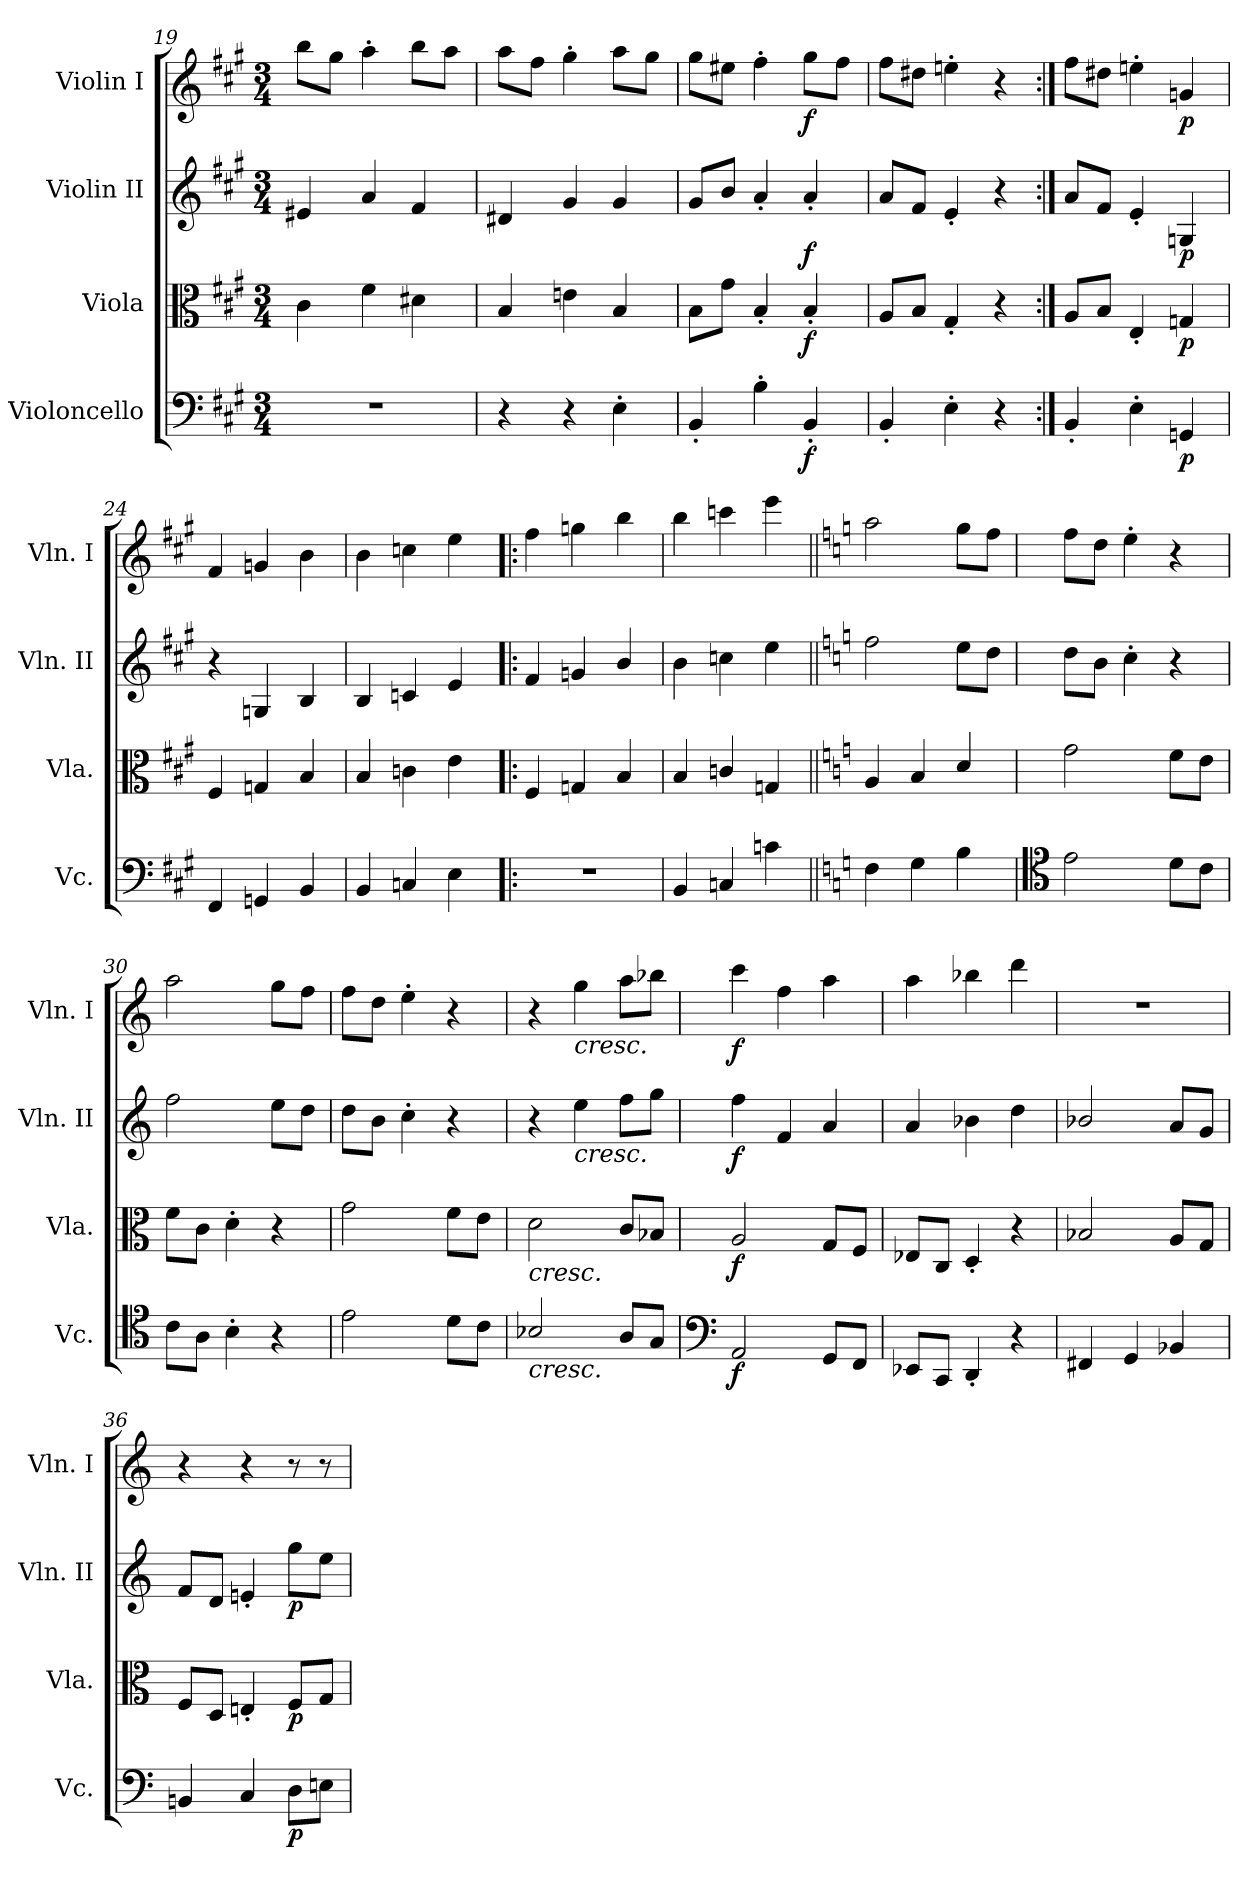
**kern	**dynam	**kern	**dynam	**kern	**dynam	**kern	**dynam
*part4	*part4	*part3	*part3	*part2	*part2	*part1	*part1
*staff4	*staff4	*staff3	*staff3	*staff2	*staff2	*staff1	*staff1
*I"Violoncello	*	*I"Viola	*	*I"Violin II	*	*I"Violin I	*
*I'Vc.	*	*I'Vla.	*	*I'Vln. II	*	*I'Vln. I	*
*clefF4	*	*clefC3	*	*clefG2	*	*clefG2	*
*k[f#c#g#]	*	*k[f#c#g#]	*	*k[f#c#g#]	*	*k[f#c#g#]	*
*M3/4	*	*M3/4	*	*M3/4	*	*M3/4	*
=19	=19	=19	=19	=19	=19	=19	=19
2.r	.	4c#\	.	4e#X/	.	8bb\L	.
.	.	.	.	.	.	8gg#\J	.
.	.	4f#\	.	4a/	.	4aa'\	.
.	.	4d#X\	.	4f#/	.	8bb\L	.
.	.	.	.	.	.	8aa\J	.
=20	=20	=20	=20	=20	=20	=20	=20
4r	.	4B/	.	4d#X/	.	8aa\L	.
.	.	.	.	.	.	8ff#\J	.
4r	.	4en\	.	4g#/	.	4gg#'\	.
4E'\	.	4B/	.	4g#/	.	8aa\L	.
.	.	.	.	.	.	8gg#\J	.
!!LO:PB:g=z
=21	=21	=21	=21	=21	=21	=21	=21
4BB'/	.	8B\L	.	8g#/L	.	8gg#\L	.
.	.	8g#\J	.	8b/J	.	8ee#X\J	.
4B'\	.	4B'/	.	4a'/	.	4ff#'\	.
!	!LO:DY:b	!	!LO:DY:b	!	!LO:DY:b	!	!LO:DY:b
4BB'/	f	4B'/	f	4a'/	f	8gg#\L	f
.	.	.	.	.	.	8ff#\J	.
=22	=22	=22	=22	=22	=22	=22	=22
4BB'/	.	8A/L	.	8a/L	.	8ff#\L	.
.	.	8B/J	.	8f#/J	.	8dd#X\J	.
4E'\	.	4G#'/	.	4e'/	.	4een'\	.
4r	.	4r	.	4r	.	4r	.
=23:|!	=23:|!	=23:|!	=23:|!	=23:|!	=23:|!	=23:|!	=23:|!
4BB'/	.	8A/L	.	8a/L	.	8ff#\L	.
.	.	8B/J	.	8f#/J	.	8dd#X\J	.
4E'\	.	4E'/	.	4e'/	.	4een'\	.
!	!LO:DY:b	!	!LO:DY:b	!	!LO:DY:b	!	!LO:DY:b
4GGn/	p	4Gn/	p	4Gn/	p	4gn/	p
=24	=24	=24	=24	=24	=24	=24	=24
4FF#/	.	4F#/	.	4r	.	4f#/	.
4GGn/	.	4Gn/	.	4Gn/	.	4gn/	.
4BB/	.	4B/	.	4B/	.	4b\	.
=25	=25	=25	=25	=25	=25	=25	=25
4BB/	.	4B/	.	4B/	.	4b\	.
4Cn/	.	4cn\	.	4cn/	.	4ccn\	.
4E\	.	4e\	.	4e/	.	4ee\	.
=26!|:	=26!|:	=26!|:	=26!|:	=26!|:	=26!|:	=26!|:	=26!|:
2.r	.	4F#/	.	4f#/	.	4ff#\	.
.	.	4Gn/	.	4gn/	.	4ggn\	.
.	.	4B/	.	4b/	.	4bb\	.
=27	=27	=27	=27	=27	=27	=27	=27
4BB/	.	4B/	.	4b\	.	4bb\	.
4Cn/	.	4cn/	.	4ccn\	.	4cccn\	.
4cn\	.	4Gn/	.	4ee\	.	4eee\	.
!!LO:PB:g=z
=28||	=28||	=28||	=28||	=28||	=28||	=28||	=28||
*k[]	*	*k[]	*	*k[]	*	*k[]	*
4F\	.	4A/	.	2ff\	.	2aa\	.
4G\	.	4B/	.	.	.	.	.
4B\	.	4d/	.	8ee\L	.	8gg\L	.
.	.	.	.	8dd\J	.	8ff\J	.
=29	=29	=29	=29	=29	=29	=29	=29
*clefC4	*	*	*	*	*	*	*
2e\	.	2g\	.	8dd\L	.	8ff\L	.
.	.	.	.	8b\J	.	8dd\J	.
.	.	.	.	4cc'\	.	4ee'\	.
8d\L	.	8f\L	.	4r	.	4r	.
8c\J	.	8e\J	.	.	.	.	.
=30	=30	=30	=30	=30	=30	=30	=30
8c\L	.	8f\L	.	2ff\	.	2aa\	.
8A\J	.	8c\J	.	.	.	.	.
4B'\	.	4d'\	.	.	.	.	.
4r	.	4r	.	8ee\L	.	8gg\L	.
.	.	.	.	8dd\J	.	8ff\J	.
=31	=31	=31	=31	=31	=31	=31	=31
2e\	.	2g\	.	8dd\L	.	8ff\L	.
.	.	.	.	8b\J	.	8dd\J	.
.	.	.	.	4cc'\	.	4ee'\	.
8d\L	.	8f\L	.	4r	.	4r	.
8c\J	.	8e\J	.	.	.	.	.
=32	=32	=32	=32	=32	=32	=32	=32
!	!	!LO:TX:b:i:t=cresc.	!	!	!	!	!
!LO:TX:b:i:t=cresc.	!	!	!	!	!	!	!
2B-X/	.	2d\	.	4r	.	4r	.
!	!	!	!	!	!	!LO:TX:b:i:t=cresc.	!
!	!	!	!	!LO:TX:b:i:t=cresc.	!	!	!
.	.	.	.	4ee\	.	4gg\	.
8A/L	.	8c/L	.	8ff\L	.	8aa\L	.
8G/J	.	8B-X/J	.	8gg\J	.	8bb-X\J	.
=33	=33	=33	=33	=33	=33	=33	=33
*clefF4	*	*	*	*	*	*	*
!	!LO:DY:b	!	!LO:DY:b	!	!LO:DY:b	!	!LO:DY:b
2AA/	f	2A/	f	4ff\	f	4ccc\	f
.	.	.	.	4f/	.	4ff\	.
8GG/L	.	8G/L	.	4a/	.	4aa\	.
8FF/J	.	8F/J	.	.	.	.	.
!!LO:LB:g=z
=34	=34	=34	=34	=34	=34	=34	=34
8EE-X/L	.	8E-X/L	.	4a/	.	4aa\	.
8CC/J	.	8C/J	.	.	.	.	.
4DD'/	.	4D'/	.	4b-X\	.	4bb-X\	.
4r	.	4r	.	4dd\	.	4ddd\	.
=35	=35	=35	=35	=35	=35	=35	=35
4FF#X/	.	2B-X/	.	2b-X/	.	2.r	.
4GG/	.	.	.	.	.	.	.
4BB-X/	.	8A/L	.	8a/L	.	.	.
.	.	8G/J	.	8g/J	.	.	.
=36	=36	=36	=36	=36	=36	=36	=36
4BBn/	.	8F/L	.	8f/L	.	4r	.
.	.	8D/J	.	8d/J	.	.	.
4C/	.	4En'/	.	4en'/	.	4r	.
!	!LO:DY:b	!	!LO:DY:b	!	!LO:DY:b	!	!
8D\L	p	8F/L	p	8gg\L	p	8r	.
8En\J	.	8G/J	.	8ee\J	.	8r	.
=	=	=	=	=	=	=	=
*-	*-	*-	*-	*-	*-	*-	*-
